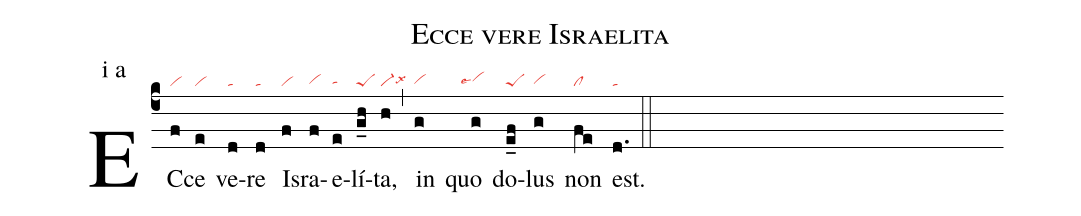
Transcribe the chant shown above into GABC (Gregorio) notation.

name: Ecce vere Israelita;
annotation: i a;
mode: 1;
nabc-lines: 1;
%%
(c4)
EC(f|vi)ce(e|vi) ve(d|ta)re(d|ta) Is(f|vi)ra(f|vihg)e(e|tahg)lí(g_h|peS)ta,(h|vi-lsx6) (,)
in(g|vihg) quo(g|```vihhlse7) do(e_f|peS)lus(g|vihg) non(fe|cl) est.(d.|ta) (::)
